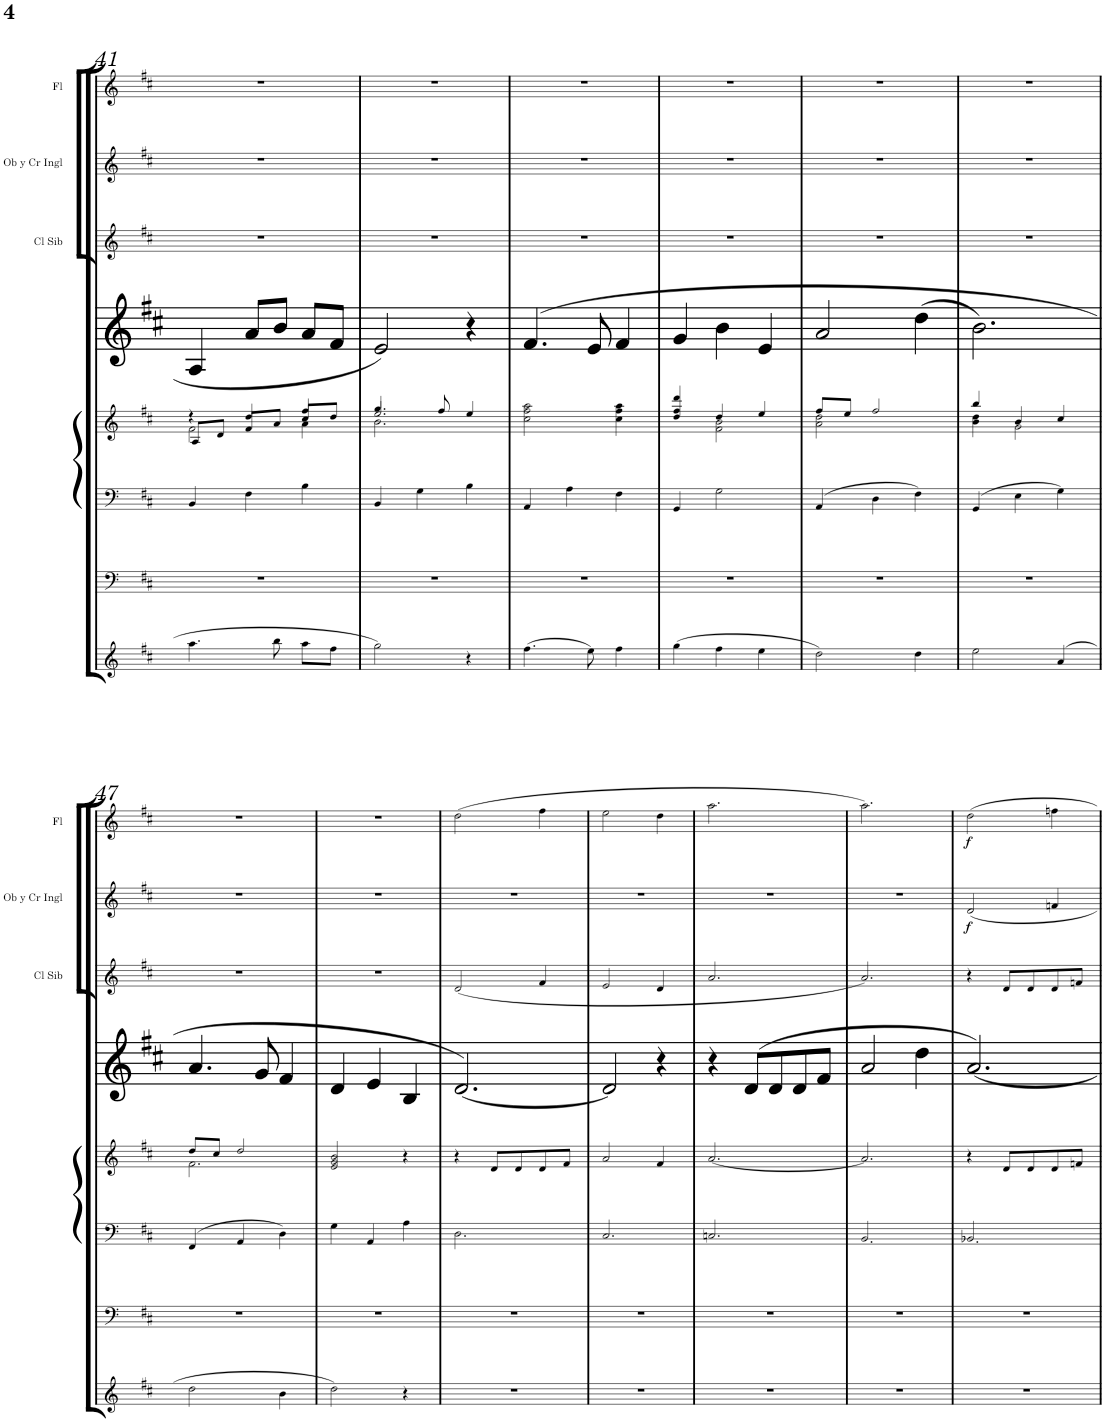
**kern	**kern	**kern	**kern	**kern	**kern	**kern	**dynam	**kern	**dynam
*part7	*part6	*part5	*part5	*part4	*part3	*part2	*part2	*part1	*part1
*staff8	*staff7	*staff6	*staff5	*staff4	*staff3	*staff2	*staff2	*staff1	*staff1
*I"Piano de cola	*I"Piano de cola	*I"Piano de cola	*	*I"Piano de cola	*I"Clarinete en Sib	*I"Oboe y Corno Inglés	*	*I"Flauta Traversa	*
*	*	*	*	*	*I'Cl Sib	*I'Ob y Cr Ingl	*	*I'Fl	*
!!LO:PB:g=z
*clefG2	*clefF4	*clefF4	*clefG2	*clefG2	*clefG2	*clefG2	*	*clefG2	*
*k[f#c#]	*k[f#c#]	*k[f#c#]	*k[f#c#]	*k[f#c#]	*k[f#c#]	*k[f#c#]	*	*k[f#c#]	*
*M3/4	*M3/4	*M3/4	*M3/4	*M3/4	*M3/4	*M3/4	*	*M3/4	*
=41	=41	=41	=41	=41	=41	=41	=41	=41	=41
*	*	*	*^	*	*	*	*	*	*
*	*	*	*	*^	*	*	*	*	*	*
4.aa\	2.r	4BB/	4r	2f#\	8A/L	4A/	2.r	2.r	.	2.r	.
.	.	.	.	.	8d/J	.	.	.	.	.	.
.	.	4F#\	4dd/	.	8f#/L	8a/L	.	.	.	.	.
8bb\	.	.	.	.	8a/J	8b/J	.	.	.	.	.
8aa\L	.	4B\	4ff#/	4a\	8cc#/L	8a/L	.	.	.	.	.
8ff#\J	.	.	.	.	8dd/J	8f#/J	.	.	.	.	.
=42	=42	=42	=42	=42	=42	=42	=42	=42	=42	=42	=42
2gg\	2.r	4BB/	4.gg/	2.b\	2.ee/	2e/	2.r	2.r	.	2.r	.
.	.	4G\	.	.	.	.	.	.	.	.	.
.	.	.	8ff#/	.	.	.	.	.	.	.	.
4r	.	4B\	4ee/	.	.	4r	.	.	.	.	.
*	*	*	*v	*v	*v	*	*	*	*	*	*
=43	=43	=43	=43	=43	=43	=43	=43	=43	=43
(>4.ff#\	2.r	4AA/	2cc#\ 2ff#\ 2aa\	(>4.f#/	2.r	2.r	.	2.r	.
.	.	4A\	.	.	.	.	.	.	.
8ee\)	.	.	.	8e/	.	.	.	.	.
4ff#\	.	4F#\	4cc#\ 4ff#\ 4aa\	4f#/	.	.	.	.	.
=44	=44	=44	=44	=44	=44	=44	=44	=44	=44
*	*	*	*^	*	*	*	*	*	*
(>4gg\	2.r	4GG/	4dd/ 4ff#/ 4ddd/	4ryy	4g/	2.r	2.r	.	2.r	.
4ff#\	.	2G\	4dd/	2f#\ 2b\	4b\	.	.	.	.	.
4ee\	.	.	4ee/	.	4e/	.	.	.	.	.
=45	=45	=45	=45	=45	=45	=45	=45	=45	=45	=45
2dd\)	2.r	4AA/	8ff#/L	2a\ 2dd\	2a/	2.r	2.r	.	2.r	.
.	.	.	8ee/J	.	.	.	.	.	.	.
.	.	4D\	2ff#/	.	.	.	.	.	.	.
4dd\	.	4F#\	.	4ryy	(>4dd\	.	.	.	.	.
=46	=46	=46	=46	=46	=46	=46	=46	=46	=46	=46
2ee\	2.r	4GG/	4bb/	4b\ 4dd\	2.b\)	2.r	2.r	.	2.r	.
.	.	4E\	4b/	2g\	.	.	.	.	.	.
(>4a/	.	4G\	4cc#/	.	.	.	.	.	.	.
!!LO:LB:g=z
=47	=47	=47	=47	=47	=47	=47	=47	=47	=47	=47
2dd\	2.r	4FF#/	8dd/L	2.f#\	4.a/	2.r	2.r	.	2.r	.
.	.	.	8cc#/J	.	.	.	.	.	.	.
.	.	4AA/	2dd/	.	.	.	.	.	.	.
.	.	.	.	.	8g/	.	.	.	.	.
4b\	.	4D\	.	.	4f#/	.	.	.	.	.
*	*	*	*v	*v	*	*	*	*	*	*
=48	=48	=48	=48	=48	=48	=48	=48	=48	=48
2dd\)	2.r	4G\	2e/ 2g/ 2b/	4d/	2.r	2.r	.	2.r	.
.	.	4AA/	.	4e/	.	.	.	.	.
4r	.	4A\	4r	4B/	.	.	.	.	.
=49	=49	=49	=49	=49	=49	=49	=49	=49	=49
*	*	*^	*	*	*	*	*	*	*
2.r	2.r	2.ryy	2.D\	4r	[2.d/)	(<2d/	2.r	.	(>2dd\	.
.	.	.	.	8d/L	.	.	.	.	.	.
.	.	.	.	8d/	.	.	.	.	.	.
.	.	.	.	8d/	.	4f#/	.	.	4ff#\	.
.	.	.	.	8f#/J	.	.	.	.	.	.
=50	=50	=50	=50	=50	=50	=50	=50	=50	=50	=50
2.r	2.r	2.ryy	2.C#/	2a/	2d/]	2e/	2.r	.	2ee\	.
.	.	.	.	4f#/	4r	4d/	.	.	4dd\	.
=51	=51	=51	=51	=51	=51	=51	=51	=51	=51	=51
2.r	2.r	2.ryy	2.Cn/	[2.a/	4r	2.a/	2.r	.	2.aa\	.
.	.	.	.	.	(>8d/L	.	.	.	.	.
.	.	.	.	.	8d/	.	.	.	.	.
.	.	.	.	.	8d/	.	.	.	.	.
.	.	.	.	.	8f#/J	.	.	.	.	.
=52	=52	=52	=52	=52	=52	=52	=52	=52	=52	=52
2.r	2.r	2.ryy	2.BB/	2.a/]	2a/	2.a/)	2.r	.	2.aa\)	.
.	.	.	.	.	4dd\	.	.	.	.	.
=53	=53	=53	=53	=53	=53	=53	=53	=53	=53	=53
*	*	*	*	*	*	*	*^	*	*^	*
!	!	!	!	!	!	!	!	!	!LO:DY:b	!	!	!LO:DY:b
2.r	2.r	2.ryy	2.BB-X/	4r	[2.a/)	4r	2.ryy	2d/	f	2.ryy	2dd\	f
.	.	.	.	8d/L	.	8d/L	.	.	.	.	.	.
.	.	.	.	8d/	.	8d/	.	.	.	.	.	.
.	.	.	.	8d/	.	8d/	.	4fn/	.	.	4ffn\	.
.	.	.	.	8fn/J	.	8fn/J	.	.	.	.	.	.
*	*	*	*	*	*	*	*v	*v	*	*	*	*
*	*	*v	*v	*	*	*	*	*	*v	*v	*
=	=	=	=	=	=	=	=	=	=
*-	*-	*-	*-	*-	*-	*-	*-	*-	*-
